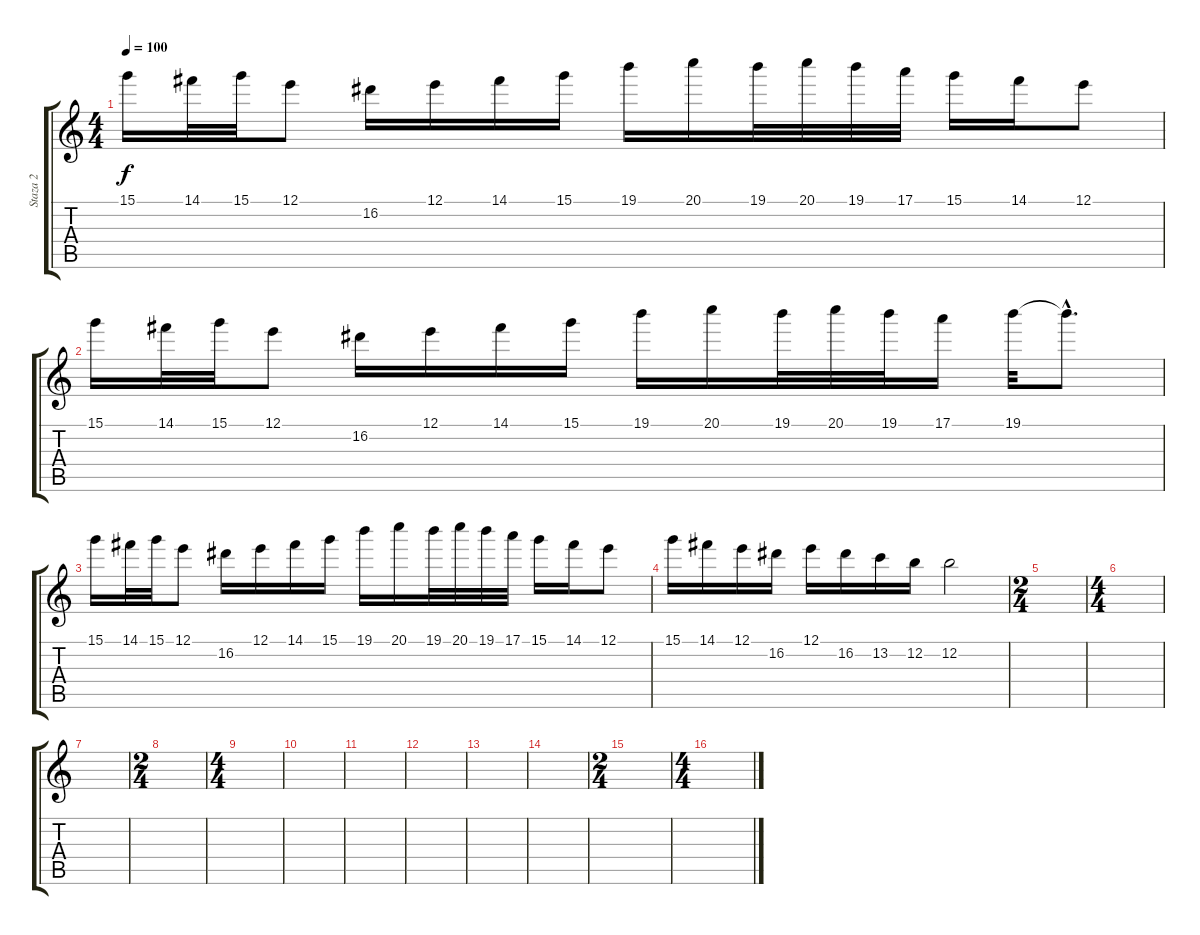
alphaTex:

\track ("Staza 2" "Staza 2") {instrument distortionguitar}
\staff {score tabs}
\tuning (E4 B3 G3 D3 A2 E2) {hide}
\ts (4 4)
\tempo 100
\clef g2
\ks c
15.1.16{dy f instrument distortionguitar} 14.1.32 15.1.32 12.1.8 16.2.16 12.1.16 14.1.16 15.1.16 19.1.16 20.1.16 19.1.32 20.1.32 19.1.32 17.1.32 15.1.16 14.1.16 12.1.8 |
15.1.16 14.1.32 15.1.32 12.1.8 16.2.16 12.1.16 14.1.16 15.1.16 19.1.16 20.1.16 19.1.32 20.1.32 19.1.32 17.1.16 19.1.32 19.1{hac t}.8{d} |
15.1.16 14.1.32 15.1.32 12.1.8 16.2.16 12.1.16 14.1.16 15.1.16 19.1.16 20.1.16 19.1.32 20.1.32 19.1.32 17.1.32 15.1.16 14.1.16 12.1.8 |
15.1.16 14.1.16 12.1.16 16.2.16 12.1.16 16.2.16 13.2.16 12.2.16 12.2.2 |
\ts (2 4)
|
\ts (4 4)
|
|
\ts (2 4)
|
\ts (4 4)
|
|
|
|
|
|
\ts (2 4)
|
\ts (4 4)
